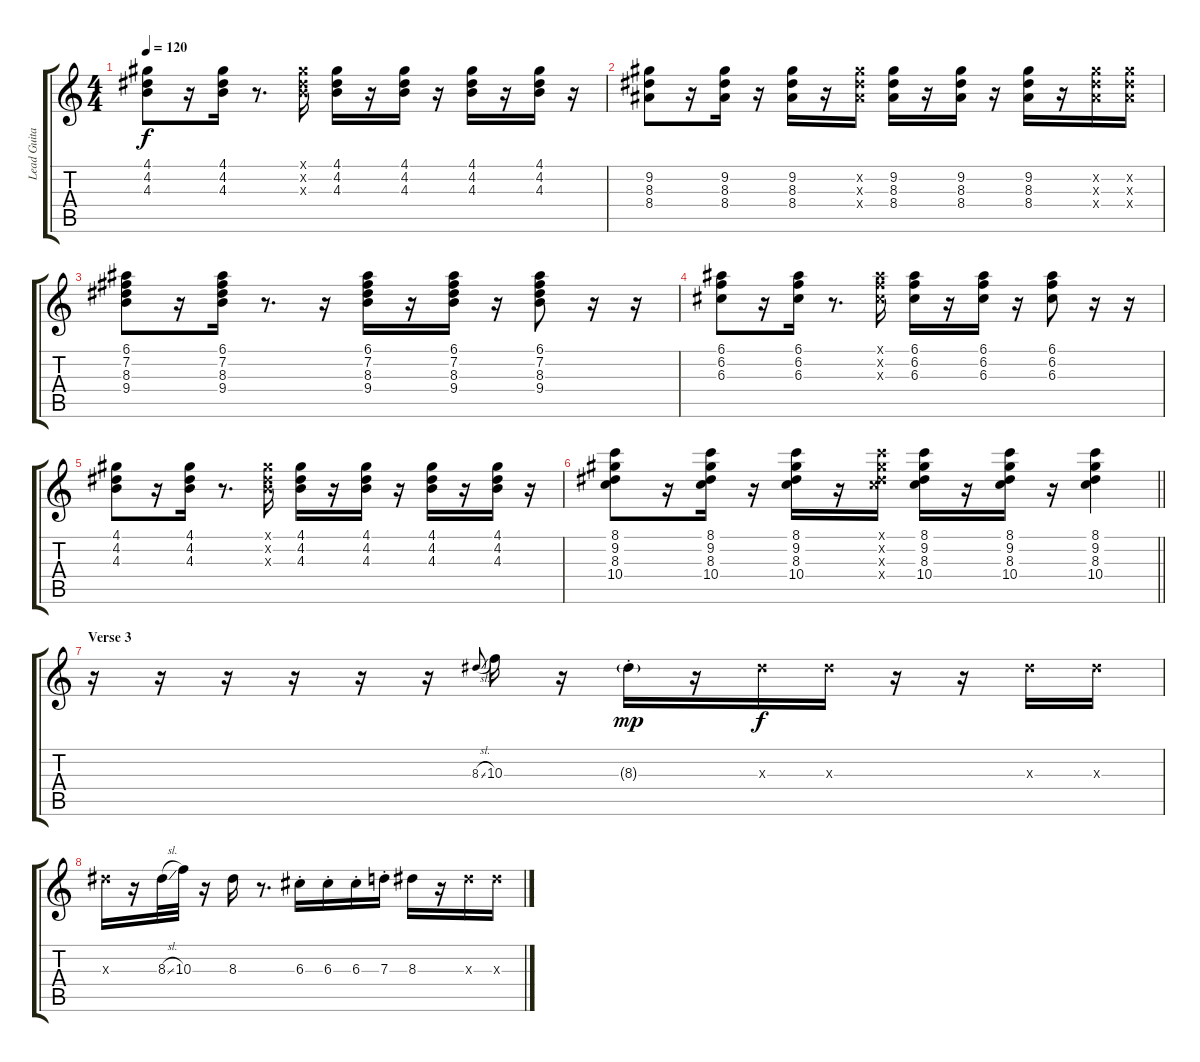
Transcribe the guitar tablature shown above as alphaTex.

\track ("Lead Guitar" "Lead Guita") {instrument electricguitarclean}
\staff {score tabs}
\tuning (E4 B3 G3 D3 A2 E2) {hide}
\ts (4 4)
\tempo 120
\clef g2
\ks c
(4.1 4.2 4.3).8{dy f} r.16 (4.1 4.2 4.3).16 r.8{d} (4.1{x} 4.2{x} 4.3{x}).16 (4.1 4.2 4.3).16 r.16 (4.1 4.2 4.3).16 r.16 (4.1 4.2 4.3).16 r.16 (4.1 4.2 4.3).16 r.16 |
(9.2 8.3 8.4).8 r.16 (9.2 8.3 8.4).16 r.16 (9.2 8.3 8.4).16 r.16 (9.2{x} 8.3{x} 8.4{x}).16 (9.2 8.3 8.4).16 r.16 (9.2 8.3 8.4).16 r.16 (9.2 8.3 8.4).16 r.16 (9.2{x} 8.3{x} 8.4{x}).16 (9.2{x} 8.3{x} 8.4{x}).16 |
(6.1 7.2 8.3 9.4).8 r.16 (6.1 7.2 8.3 9.4).16 r.8{d} r.16 (6.1 7.2 8.3 9.4).16 r.16 (6.1 7.2 8.3 9.4).16 r.16 (6.1 7.2 8.3 9.4).8 r.16 r.16 |
(6.1 6.2 6.3).8 r.16 (6.1 6.2 6.3).16 r.8{d} (6.1{x} 6.2{x} 6.3{x}).16 (6.1 6.2 6.3).16 r.16 (6.1 6.2 6.3).16 r.16 (6.1 6.2 6.3).8 r.16 r.16 |
(4.1 4.2 4.3).8 r.16 (4.1 4.2 4.3).16 r.8{d} (4.1{x} 4.2{x} 4.3{x}).16 (4.1 4.2 4.3).16 r.16 (4.1 4.2 4.3).16 r.16 (4.1 4.2 4.3).16 r.16 (4.1 4.2 4.3).16 r.16 |
\barLineRight lightlight
(8.1 9.2 8.3 10.4).8 r.16 (8.1 9.2 8.3 10.4).16 r.16 (8.1 9.2 8.3 10.4).16 r.16 (8.1{x} 9.2{x} 8.3{x} 10.4{x}).16 (8.1 9.2 8.3 10.4).16 r.16 (8.1 9.2 8.3 10.4).16 r.16 (8.1 9.2 8.3 10.4).4 |
\section ("" "Verse 3")
r.16 r.16 r.16 r.16 r.16 r.16 8.3{sl}.8{gr onbeat} 10.3.16 r.16 8.3{g st}.16{dy mp} r.16 8.3{x}.16{dy f} 8.3{x}.16 r.16 r.16 8.3{x}.16 8.3{x}.16 |
8.3{x}.16 r.16 8.3{sl}.32 10.3.32 r.16 8.3.16 r.8{d} 6.3{st}.16 6.3{st}.16 6.3{st}.16 7.3{st}.16 8.3.16 r.16 8.3{x}.16 8.3{x}.16
